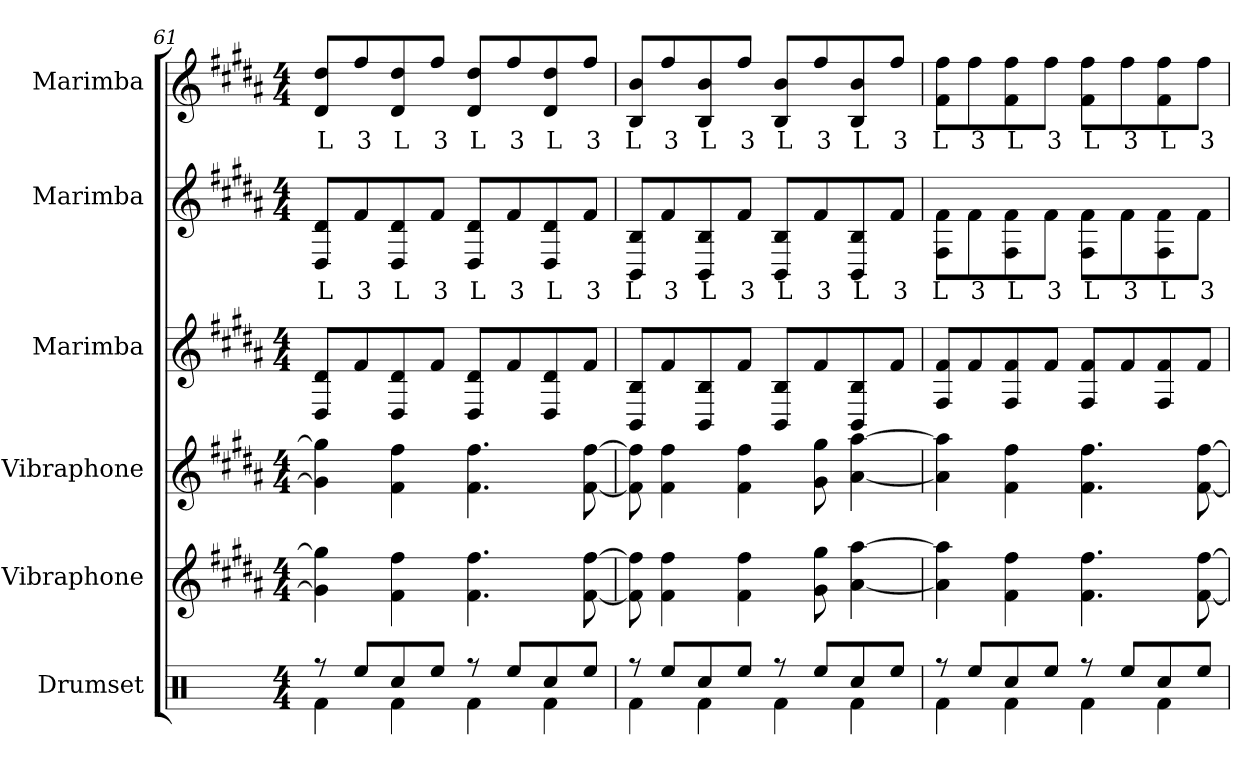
**kern	**kern	**kern	**kern	**kern	**text	**kern	**text
*part6	*part5	*part4	*part3	*part2	*part2	*part1	*part1
*staff6	*staff5	*staff4	*staff3	*staff2	*staff2	*staff1	*staff1
*I"Drumset	*I"Vibraphone	*I"Vibraphone	*I"Marimba	*I"Marimba	*	*I"Marimba	*
*I'Drs.	*I'Vib.	*I'Vib.	*I'Mrm.	*I'Mrm.	*	*I'Mrm.	*
!!LO:PB:g=z
*clefX	*clefG2	*clefG2	*clefG2	*clefG2	*	*clefG2	*
*k[]	*k[f#c#g#d#a#]	*k[f#c#g#d#a#]	*k[f#c#g#d#a#]	*k[f#c#g#d#a#]	*	*k[f#c#g#d#a#]	*
*M4/4	*M4/4	*M4/4	*M4/4	*M4/4	*	*M4/4	*
=61	=61	=61	=61	=61	=61	=61	=61
*^	*	*	*	*	*	*	*
!	!	!	!	!	!	!LO:LY:b	!	!LO:LY:b
8r	4Rf\	4g#\] 4gg#\]	4g#\] 4gg#\]	8D#/ 8d#/L	8D#/ 8d#/L	L	8d#/ 8dd#/L	L
!	!	!	!	!	!	!LO:LY:b	!	!LO:LY:b
8Ree/L	.	.	.	8f#/	8f#/	3	8ff#/	3
!	!	!	!	!	!	!LO:LY:b	!	!LO:LY:b
8Rcc/	4Rf\	4f#\ 4ff#\	4f#\ 4ff#\	8D#/ 8d#/	8D#/ 8d#/	L	8d#/ 8dd#/	L
!	!	!	!	!	!	!LO:LY:b	!	!LO:LY:b
8Ree/J	.	.	.	8f#/J	8f#/J	3	8ff#/J	3
!	!	!	!	!	!	!LO:LY:b	!	!LO:LY:b
8r	4Rf\	4.f#\ 4.ff#\	4.f#\ 4.ff#\	8D#/ 8d#/L	8D#/ 8d#/L	L	8d#/ 8dd#/L	L
!	!	!	!	!	!	!LO:LY:b	!	!LO:LY:b
8Ree/L	.	.	.	8f#/	8f#/	3	8ff#/	3
!	!	!	!	!	!	!LO:LY:b	!	!LO:LY:b
8Rcc/	4Rf\	.	.	8D#/ 8d#/	8D#/ 8d#/	L	8d#/ 8dd#/	L
!	!	!	!	!	!	!LO:LY:b	!	!LO:LY:b
8Ree/J	.	[8f#\ [8ff#\	[8f#\ [8ff#\	8f#/J	8f#/J	3	8ff#/J	3
=62	=62	=62	=62	=62	=62	=62	=62	=62
!	!	!	!	!	!	!LO:LY:b	!	!LO:LY:b
8r	4Rf\	8f#\] 8ff#\]	8f#\] 8ff#\]	8BB/ 8B/L	8BB/ 8B/L	L	8B/ 8b/L	L
!	!	!	!	!	!	!LO:LY:b	!	!LO:LY:b
8Ree/L	.	4f#\ 4ff#\	4f#\ 4ff#\	8f#/	8f#/	3	8ff#/	3
!	!	!	!	!	!	!LO:LY:b	!	!LO:LY:b
8Rcc/	4Rf\	.	.	8BB/ 8B/	8BB/ 8B/	L	8B/ 8b/	L
!	!	!	!	!	!	!LO:LY:b	!	!LO:LY:b
8Ree/J	.	4f#\ 4ff#\	4f#\ 4ff#\	8f#/J	8f#/J	3	8ff#/J	3
!	!	!	!	!	!	!LO:LY:b	!	!LO:LY:b
8r	4Rf\	.	.	8BB/ 8B/L	8BB/ 8B/L	L	8B/ 8b/L	L
!	!	!	!	!	!	!LO:LY:b	!	!LO:LY:b
8Ree/L	.	8g#\ 8gg#\	8g#\ 8gg#\	8f#/	8f#/	3	8ff#/	3
!	!	!	!	!	!	!LO:LY:b	!	!LO:LY:b
8Rcc/	4Rf\	[4a#\ [4aa#\	[4a#\ [4aa#\	8BB/ 8B/	8BB/ 8B/	L	8B/ 8b/	L
!	!	!	!	!	!	!LO:LY:b	!	!LO:LY:b
8Ree/J	.	.	.	8f#/J	8f#/J	3	8ff#/J	3
=63	=63	=63	=63	=63	=63	=63	=63	=63
!	!	!	!	!	!	!LO:LY:b	!	!LO:LY:b
8r	4Rf\	4a#\] 4aa#\]	4a#\] 4aa#\]	8F#/ 8f#/L	8F#\ 8f#\L	L	8f#\ 8ff#\L	L
!	!	!	!	!	!	!LO:LY:b	!	!LO:LY:b
8Ree/L	.	.	.	8f#/	8f#\	3	8ff#\	3
!	!	!	!	!	!	!LO:LY:b	!	!LO:LY:b
8Rcc/	4Rf\	4f#\ 4ff#\	4f#\ 4ff#\	8F#/ 8f#/	8F#\ 8f#\	L	8f#\ 8ff#\	L
!	!	!	!	!	!	!LO:LY:b	!	!LO:LY:b
8Ree/J	.	.	.	8f#/J	8f#\J	3	8ff#\J	3
!	!	!	!	!	!	!LO:LY:b	!	!LO:LY:b
8r	4Rf\	4.f#\ 4.ff#\	4.f#\ 4.ff#\	8F#/ 8f#/L	8F#\ 8f#\L	L	8f#\ 8ff#\L	L
!	!	!	!	!	!	!LO:LY:b	!	!LO:LY:b
8Ree/L	.	.	.	8f#/	8f#\	3	8ff#\	3
!	!	!	!	!	!	!LO:LY:b	!	!LO:LY:b
8Rcc/	4Rf\	.	.	8F#/ 8f#/	8F#\ 8f#\	L	8f#\ 8ff#\	L
!	!	!	!	!	!	!LO:LY:b	!	!LO:LY:b
8Ree/J	.	[8f#\ [8ff#\	[8f#\ [8ff#\	8f#/J	8f#\J	3	8ff#\J	3
*v	*v	*	*	*	*	*	*	*
=	=	=	=	=	=	=	=
*-	*-	*-	*-	*-	*-	*-	*-
